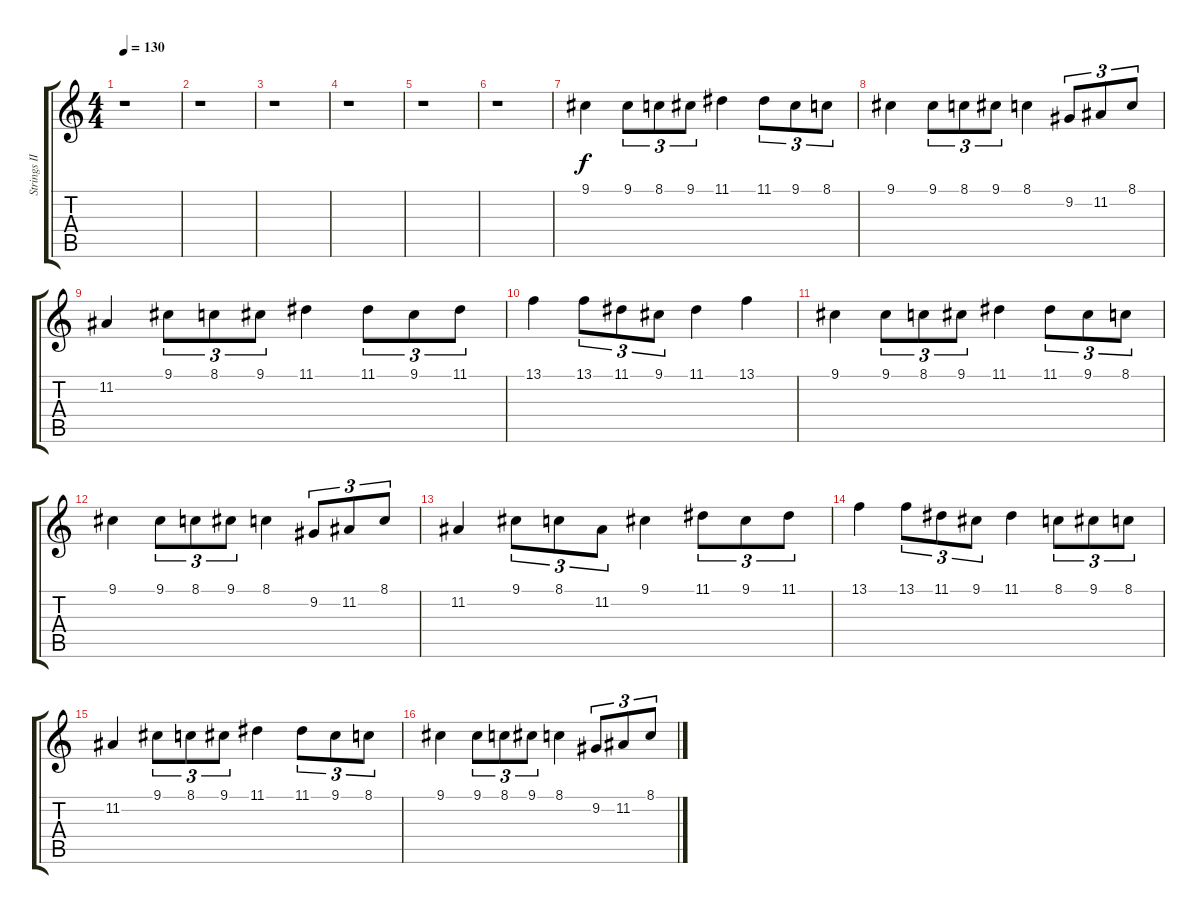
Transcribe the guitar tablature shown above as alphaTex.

\track ("Strings III (left)" "Strings II") {instrument stringensemble1}
\staff {score tabs}
\tuning (E4 B3 G3 D3 A2 E2) {hide}
\ts (4 4)
\tempo 130
\clef g2
\ks c
r.1{dy mf} |
r.1 |
r.1 |
r.1 |
r.1 |
r.1 |
9.1.4{dy f} 9.1.8{tu (3 2)} 8.1.8{tu (3 2)} 9.1.8{tu (3 2)} 11.1.4 11.1.8{tu (3 2)} 9.1.8{tu (3 2)} 8.1.8{tu (3 2)} |
9.1.4 9.1.8{tu (3 2)} 8.1.8{tu (3 2)} 9.1.8{tu (3 2)} 8.1.4 9.2.8{tu (3 2)} 11.2.8{tu (3 2)} 8.1.8{tu (3 2)} |
11.2.4 9.1.8{tu (3 2)} 8.1.8{tu (3 2)} 9.1.8{tu (3 2)} 11.1.4 11.1.8{tu (3 2)} 9.1.8{tu (3 2)} 11.1.8{tu (3 2)} |
13.1.4 13.1.8{tu (3 2)} 11.1.8{tu (3 2)} 9.1.8{tu (3 2)} 11.1.4 13.1.4 |
9.1.4 9.1.8{tu (3 2)} 8.1.8{tu (3 2)} 9.1.8{tu (3 2)} 11.1.4 11.1.8{tu (3 2)} 9.1.8{tu (3 2)} 8.1.8{tu (3 2)} |
9.1.4 9.1.8{tu (3 2)} 8.1.8{tu (3 2)} 9.1.8{tu (3 2)} 8.1.4 9.2.8{tu (3 2)} 11.2.8{tu (3 2)} 8.1.8{tu (3 2)} |
11.2.4 9.1.8{tu (3 2)} 8.1.8{tu (3 2)} 11.2.8{tu (3 2)} 9.1.4 11.1.8{tu (3 2)} 9.1.8{tu (3 2)} 11.1.8{tu (3 2)} |
13.1.4 13.1.8{tu (3 2)} 11.1.8{tu (3 2)} 9.1.8{tu (3 2)} 11.1.4 8.1.8{tu (3 2)} 9.1.8{tu (3 2)} 8.1.8{tu (3 2)} |
11.2.4 9.1.8{tu (3 2)} 8.1.8{tu (3 2)} 9.1.8{tu (3 2)} 11.1.4 11.1.8{tu (3 2)} 9.1.8{tu (3 2)} 8.1.8{tu (3 2)} |
9.1.4 9.1.8{tu (3 2)} 8.1.8{tu (3 2)} 9.1.8{tu (3 2)} 8.1.4 9.2.8{tu (3 2)} 11.2.8{tu (3 2)} 8.1.8{tu (3 2)}
